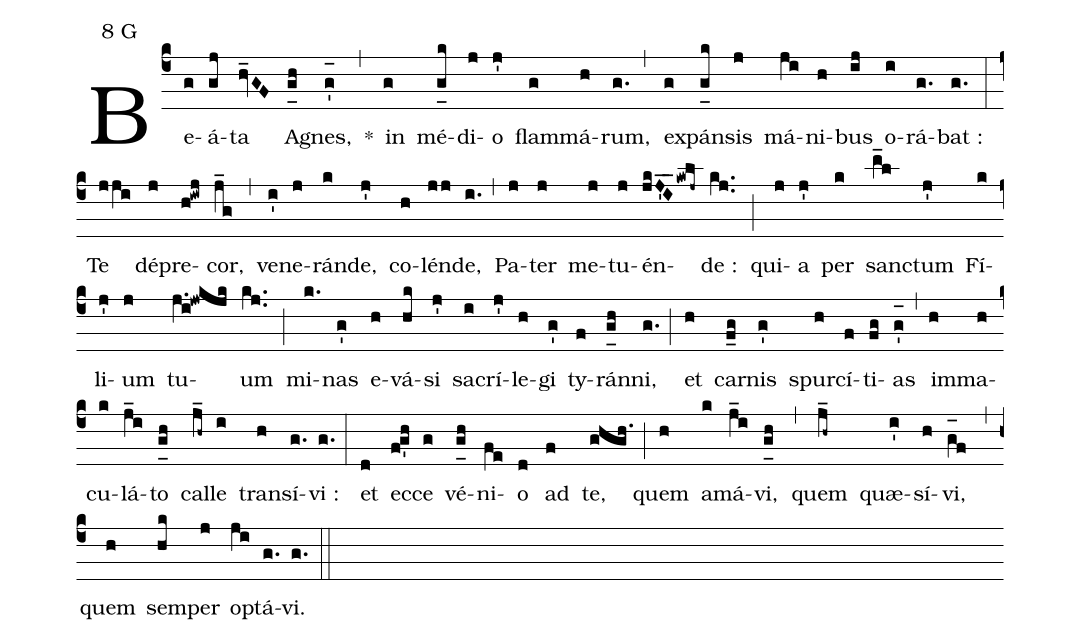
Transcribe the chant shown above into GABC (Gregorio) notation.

mode:8 G;
%%
(c4) Be(g)á(gj)ta(hv_GF) A(g_[uh:l]h)gnes,(g'_[oh:h]) *(,) in(g) mé(g_[uh:l]k)di(j)o(j') flam(g)má(h)rum,(g.) (,) ex(g)pán(g_[uh:l]k)sis(j) má(ji)ni(h)bus(ij) o(i)rá(g.)bat :(g.) (:) Te(jji) dé(j)pre(h!iwj)cor,(j_g) (,) ve(i')ne(j)rán(k)de,(j') co(h)lén(jj)de,(i.) (,) Pa(j)ter(j) me(j)tu(j)én(jkJ'_I_kwlj~)de :(kj..) (;) qui(j)a(j') per(k) san(m_l)ctum(j') Fí(k)li(j')um(j) tu(j.i!jwkjk)um(kj..) (;) mi(k.)nas(g') e(h)vá(hk)si(j') sa(i)crí(j')le(h)gi(g') ty(f)rán(g_[uh:l]h)ni,(g.) (;) et(h) car(f_g)nis(g') spur(h)cí(f)ti(fg)as(g'_[oh:h]) (,) im(h)ma(h)cu(k)lá(j_i)to(g_[uh:l]h) cal(j_h~)le(i) trans(h)í(g.)vi :(g.) (:) et(d) ec(fg'h)ce(g) vé(g_[uh:l]h)ni(fe)o(d) ad(f) te,(ghgh.) (;) quem(h) a(k)má(j_i)vi,(g_[uh:l]h) (,) quem(j_h~) quæ(i')sí(h)vi,(g_[oh:h]f) (,) quem(h) sem(hk)per(j) o(ji)ptá(g.)vi.(g.) (::)
